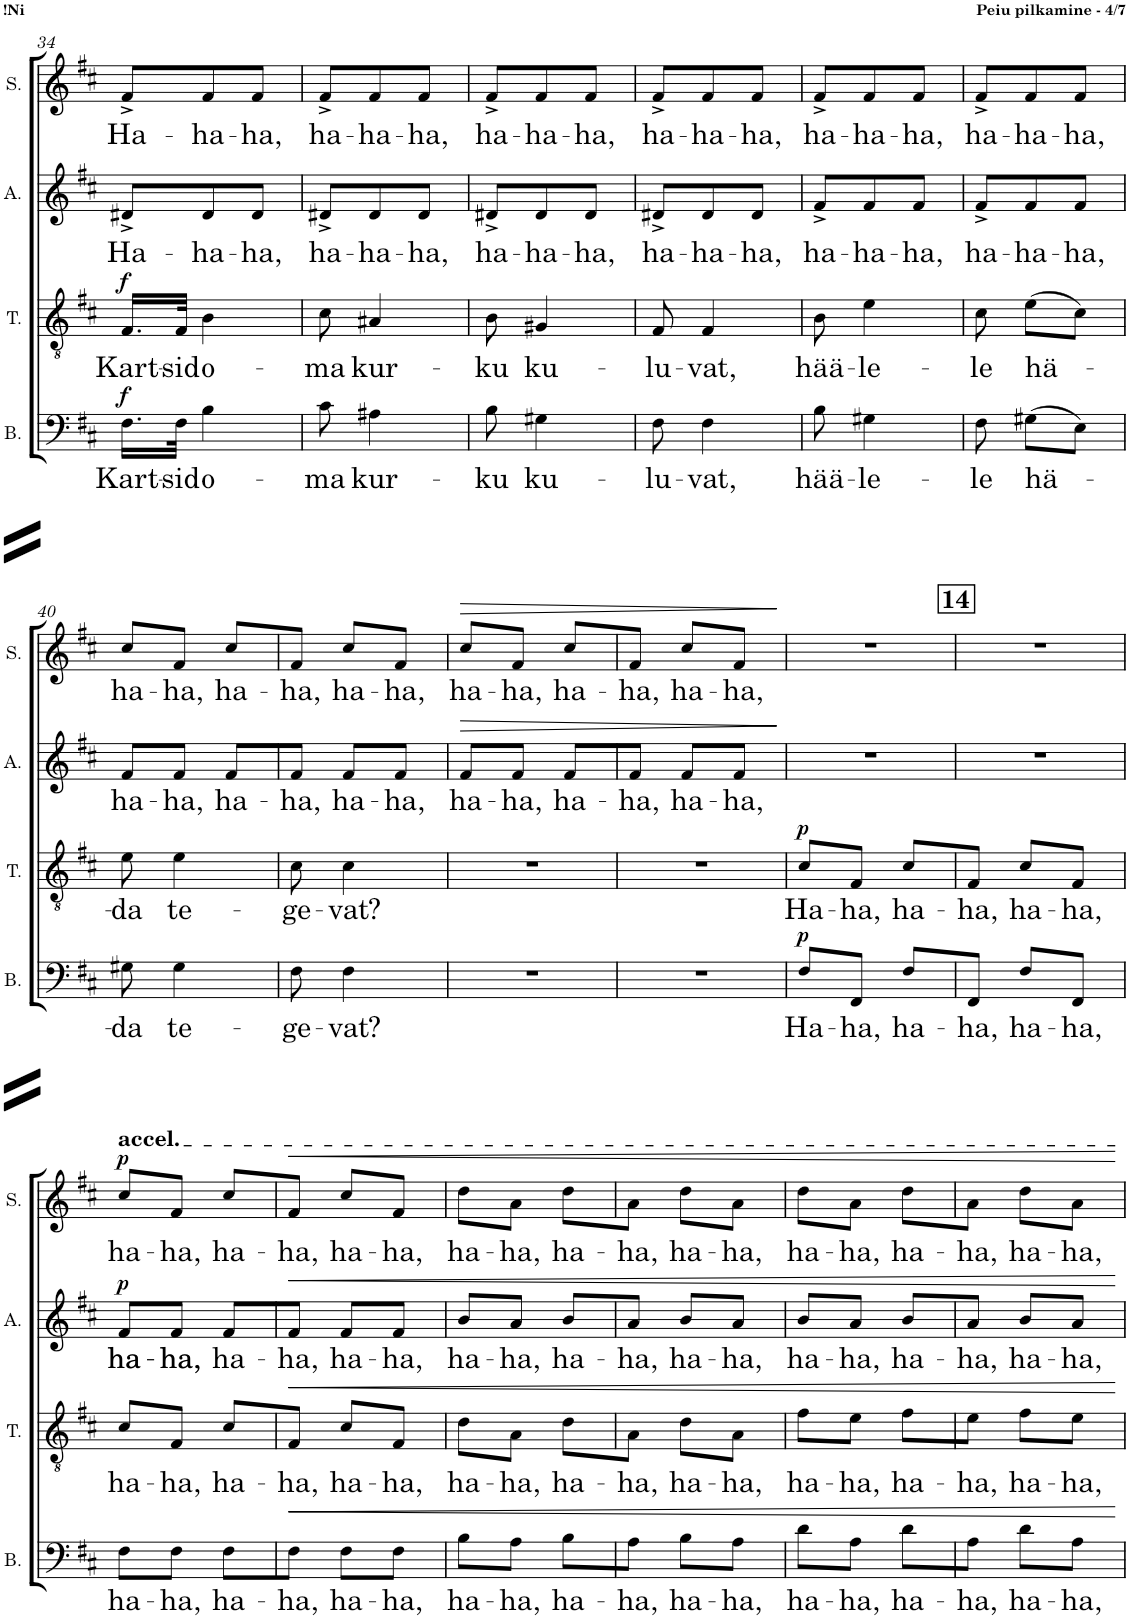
**kern	**text	**dynam	**kern	**text	**dynam	**kern	**text	**dynam	**kern	**text	**dynam
*part4	*part4	*part4	*part3	*part3	*part3	*part2	*part2	*part2	*part1	*part1	*part1
*staff4	*staff4	*staff4	*staff3	*staff3	*staff3	*staff2	*staff2	*staff2	*staff1	*staff1	*staff1
*I"Bass	*	*	*I"Tenor	*	*	*I"Alto	*	*	*I"Soprano	*	*
*I'B.	*	*	*I'T.	*	*	*I'A.	*	*	*I'S.	*	*
!!LO:PB:g=z
*clefF4	*	*	*clefGv2	*	*	*clefG2	*	*	*clefG2	*	*
*k[f#c#]	*	*	*k[f#c#]	*	*	*k[f#c#]	*	*	*k[f#c#]	*	*
*M3/8	*	*	*M3/8	*	*	*M3/8	*	*	*M3/8	*	*
=34	=34	=34	=34	=34	=34	=34	=34	=34	=34	=34	=34
!	!LO:LY:b	!LO:DY:a	!	!LO:LY:b	!LO:DY:a	!	!LO:LY:b	!	!	!LO:LY:b	!
16.F#\LL	Kart-	f	16.F#/LL	Kart-	f	8d#X^/L	Ha-	.	8f#^/L	Ha-	.
!	!LO:LY:b	!	!	!LO:LY:b	!	!	!	!	!	!	!
32F#\JJk	-sid	.	32F#/JJk	-sid	.	.	.	.	.	.	.
!	!LO:LY:b	!	!	!LO:LY:b	!	!	!LO:LY:b	!	!	!LO:LY:b	!
4B\	o-	.	4B\	o-	.	8d#/	-ha-	.	8f#/	-ha-	.
!	!	!	!	!	!	!	!LO:LY:b	!	!	!LO:LY:b	!
.	.	.	.	.	.	8d#/J	-ha,	.	8f#/J	-ha,	.
=35	=35	=35	=35	=35	=35	=35	=35	=35	=35	=35	=35
!	!LO:LY:b	!	!	!LO:LY:b	!	!	!LO:LY:b	!	!	!LO:LY:b	!
8c#\	-ma	.	8c#\	-ma	.	8d#X^/L	ha-	.	8f#^/L	ha-	.
!	!LO:LY:b	!	!	!LO:LY:b	!	!	!LO:LY:b	!	!	!LO:LY:b	!
4A#X\	kur-	.	4A#X/	kur-	.	8d#/	-ha-	.	8f#/	-ha-	.
!	!	!	!	!	!	!	!LO:LY:b	!	!	!LO:LY:b	!
.	.	.	.	.	.	8d#/J	-ha,	.	8f#/J	-ha,	.
=36	=36	=36	=36	=36	=36	=36	=36	=36	=36	=36	=36
!	!LO:LY:b	!	!	!LO:LY:b	!	!	!LO:LY:b	!	!	!LO:LY:b	!
8B\	-ku	.	8B\	-ku	.	8d#X^/L	ha-	.	8f#^/L	ha-	.
!	!LO:LY:b	!	!	!LO:LY:b	!	!	!LO:LY:b	!	!	!LO:LY:b	!
4G#X\	ku-	.	4G#X/	ku-	.	8d#/	-ha-	.	8f#/	-ha-	.
!	!	!	!	!	!	!	!LO:LY:b	!	!	!LO:LY:b	!
.	.	.	.	.	.	8d#/J	-ha,	.	8f#/J	-ha,	.
=37	=37	=37	=37	=37	=37	=37	=37	=37	=37	=37	=37
!	!LO:LY:b	!	!	!LO:LY:b	!	!	!LO:LY:b	!	!	!LO:LY:b	!
8F#\	-lu-	.	8F#/	-lu-	.	8d#X^/L	ha-	.	8f#^/L	ha-	.
!	!LO:LY:b	!	!	!LO:LY:b	!	!	!LO:LY:b	!	!	!LO:LY:b	!
4F#\	-vat,	.	4F#/	-vat,	.	8d#/	-ha-	.	8f#/	-ha-	.
!	!	!	!	!	!	!	!LO:LY:b	!	!	!LO:LY:b	!
.	.	.	.	.	.	8d#/J	-ha,	.	8f#/J	-ha,	.
=38	=38	=38	=38	=38	=38	=38	=38	=38	=38	=38	=38
!	!LO:LY:b	!	!	!LO:LY:b	!	!	!LO:LY:b	!	!	!LO:LY:b	!
8B\	hää-	.	8B\	hää-	.	8f#^/L	ha-	.	8f#^/L	ha-	.
!	!LO:LY:b	!	!	!LO:LY:b	!	!	!LO:LY:b	!	!	!LO:LY:b	!
4G#X\	-le-	.	4e\	-le-	.	8f#/	-ha-	.	8f#/	-ha-	.
!	!	!	!	!	!	!	!LO:LY:b	!	!	!LO:LY:b	!
.	.	.	.	.	.	8f#/J	-ha,	.	8f#/J	-ha,	.
=39	=39	=39	=39	=39	=39	=39	=39	=39	=39	=39	=39
!	!LO:LY:b	!	!	!LO:LY:b	!	!	!LO:LY:b	!	!	!LO:LY:b	!
8F#\	-le	.	8c#\	-le	.	8f#^/L	ha-	.	8f#^/L	ha-	.
!	!LO:LY:b	!	!	!LO:LY:b	!	!	!LO:LY:b	!	!	!LO:LY:b	!
(8G#X\L	hä-	.	(8e\L	hä-	.	8f#/	-ha-	.	8f#/	-ha-	.
!	!	!	!	!	!	!	!LO:LY:b	!	!	!LO:LY:b	!
8E\J)	.	.	8c#\J)	.	.	8f#/J	-ha,	.	8f#/J	-ha,	.
!!LO:LB:g=z
=40	=40	=40	=40	=40	=40	=40	=40	=40	=40	=40	=40
!	!LO:LY:b	!	!	!LO:LY:b	!	!	!LO:LY:b	!	!	!LO:LY:b	!
8G#X\	-da	.	8e\	-da	.	8f#/L	ha-	.	8cc#/L	ha-	.
!	!LO:LY:b	!	!	!LO:LY:b	!	!	!LO:LY:b	!	!	!LO:LY:b	!
4G#\	te-	.	4e\	te-	.	8f#/J	-ha,	.	8f#/J	-ha,	.
!	!	!	!	!	!	!	!LO:LY:b	!	!	!LO:LY:b	!
.	.	.	.	.	.	8f#/L	ha-	.	8cc#/L	ha-	.
=41	=41	=41	=41	=41	=41	=41	=41	=41	=41	=41	=41
!	!LO:LY:b	!	!	!LO:LY:b	!	!	!LO:LY:b	!	!	!LO:LY:b	!
8F#\	-ge-	.	8c#\	-ge-	.	8f#/J	-ha,	.	8f#/J	-ha,	.
!	!LO:LY:b	!	!	!LO:LY:b	!	!	!LO:LY:b	!	!	!LO:LY:b	!
4F#\	-vat?	.	4c#\	-vat?	.	8f#/L	ha-	.	8cc#/L	ha-	.
!	!	!	!	!	!	!	!LO:LY:b	!	!	!LO:LY:b	!
.	.	.	.	.	.	8f#/J	-ha,	.	8f#/J	-ha,	.
=42	=42	=42	=42	=42	=42	=42	=42	=42	=42	=42	=42
!	!	!	!	!	!	!	!LO:LY:b	!LO:HP:b	!	!LO:LY:b	!LO:HP:b
4.r	.	.	4.r	.	.	8f#/L	ha-	>	8cc#/L	ha-	>
!	!	!	!	!	!	!	!LO:LY:b	!	!	!LO:LY:b	!
.	.	.	.	.	.	8f#/J	-ha,	.	8f#/J	-ha,	.
!	!	!	!	!	!	!	!LO:LY:b	!	!	!LO:LY:b	!
.	.	.	.	.	.	8f#/L	ha-	.	8cc#/L	ha-	.
=43	=43	=43	=43	=43	=43	=43	=43	=43	=43	=43	=43
!	!	!	!	!	!	!	!LO:LY:b	!	!	!LO:LY:b	!
4.r	.	.	4.r	.	.	8f#/J	-ha,	.	8f#/J	-ha,	.
!	!	!	!	!	!	!	!LO:LY:b	!	!	!LO:LY:b	!
.	.	.	.	.	.	8f#/L	ha-	.	8cc#/L	ha-	.
!	!	!	!	!	!	!	!LO:LY:b	!	!	!LO:LY:b	!
.	.	.	.	.	.	8f#/J	-ha,	.	8f#/J	-ha,	.
.	.	.	.	.	.	.	.	]	.	.	]
=44	=44	=44	=44	=44	=44	=44	=44	=44	=44	=44	=44
!	!LO:LY:b	!LO:DY:a	!	!LO:LY:b	!LO:DY:a	!	!	!	!	!	!
8F#/L	Ha-	p	8c#/L	Ha-	p	4.r	.	.	4.r	.	.
!	!LO:LY:b	!	!	!LO:LY:b	!	!	!	!	!	!	!
8FF#/J	-ha,	.	8F#/J	-ha,	.	.	.	.	.	.	.
!	!LO:LY:b	!	!	!LO:LY:b	!	!	!	!	!	!	!
8F#/L	ha-	.	8c#/L	ha-	.	.	.	.	.	.	.
!!LO:REH:place=s1:a:B:cj:fs=14:t=14
=45	=45	=45	=45	=45	=45	=45	=45	=45	=45	=45	=45
!	!LO:LY:b	!	!	!LO:LY:b	!	!	!	!	!	!	!
8FF#/J	-ha,	.	8F#/J	-ha,	.	4.r	.	.	4.r	.	.
!	!LO:LY:b	!	!	!LO:LY:b	!	!	!	!	!	!	!
8F#/L	ha-	.	8c#/L	ha-	.	.	.	.	.	.	.
!	!LO:LY:b	!	!	!LO:LY:b	!	!	!	!	!	!	!
8FF#/J	-ha,	.	8F#/J	-ha,	.	.	.	.	.	.	.
!!LO:LB:g=z
=46	=46	=46	=46	=46	=46	=46	=46	=46	=46	=46	=46
!	!	!	!	!	!	!	!	!	!LO:TX:a:t=accel.	!	!
!	!LO:LY:b	!	!	!LO:LY:b	!	!	!LO:LY:b	!LO:DY:a	!	!LO:LY:b	!LO:DY:a
8F#\L	ha-	.	8c#/L	ha-	.	8f#/L	ha-	p	8cc#/L	ha-	p
!	!LO:LY:b	!	!	!LO:LY:b	!	!	!LO:LY:b	!	!	!LO:LY:b	!
8F#\J	-ha,	.	8F#/J	-ha,	.	8f#/J	-ha,	.	8f#/J	-ha,	.
!	!LO:LY:b	!	!	!LO:LY:b	!	!	!LO:LY:b	!	!	!LO:LY:b	!
8F#\L	ha-	.	8c#/L	ha-	.	8f#/L	ha-	.	8cc#/L	ha-	.
=47	=47	=47	=47	=47	=47	=47	=47	=47	=47	=47	=47
!	!LO:LY:b	!LO:HP:b	!	!LO:LY:b	!LO:HP:b	!	!LO:LY:b	!LO:HP:b	!	!LO:LY:b	!LO:HP:b
8F#\J	-ha,	<	8F#/J	-ha,	<	8f#/J	-ha,	<	8f#/J	-ha,	<
!	!LO:LY:b	!	!	!LO:LY:b	!	!	!LO:LY:b	!	!	!LO:LY:b	!
8F#\L	ha-	.	8c#/L	ha-	.	8f#/L	ha-	.	8cc#/L	ha-	.
!	!LO:LY:b	!	!	!LO:LY:b	!	!	!LO:LY:b	!	!	!LO:LY:b	!
8F#\J	-ha,	.	8F#/J	-ha,	.	8f#/J	-ha,	.	8f#/J	-ha,	.
=48	=48	=48	=48	=48	=48	=48	=48	=48	=48	=48	=48
!	!LO:LY:b	!	!	!LO:LY:b	!	!	!LO:LY:b	!	!	!LO:LY:b	!
8B\L	ha-	.	8d\L	ha-	.	8b/L	ha-	.	8dd\L	ha-	.
!	!LO:LY:b	!	!	!LO:LY:b	!	!	!LO:LY:b	!	!	!LO:LY:b	!
8A\J	-ha,	.	8A\J	-ha,	.	8a/J	-ha,	.	8a\J	-ha,	.
!	!LO:LY:b	!	!	!LO:LY:b	!	!	!LO:LY:b	!	!	!LO:LY:b	!
8B\L	ha-	.	8d\L	ha-	.	8b/L	ha-	.	8dd\L	ha-	.
=49	=49	=49	=49	=49	=49	=49	=49	=49	=49	=49	=49
!	!LO:LY:b	!	!	!LO:LY:b	!	!	!LO:LY:b	!	!	!LO:LY:b	!
8A\J	-ha,	.	8A\J	-ha,	.	8a/J	-ha,	.	8a\J	-ha,	.
!	!LO:LY:b	!	!	!LO:LY:b	!	!	!LO:LY:b	!	!	!LO:LY:b	!
8B\L	ha-	.	8d\L	ha-	.	8b/L	ha-	.	8dd\L	ha-	.
!	!LO:LY:b	!	!	!LO:LY:b	!	!	!LO:LY:b	!	!	!LO:LY:b	!
8A\J	-ha,	.	8A\J	-ha,	.	8a/J	-ha,	.	8a\J	-ha,	.
=50	=50	=50	=50	=50	=50	=50	=50	=50	=50	=50	=50
!	!LO:LY:b	!	!	!LO:LY:b	!	!	!LO:LY:b	!	!	!LO:LY:b	!
8d\L	ha-	.	8f#\L	ha-	.	8b/L	ha-	.	8dd\L	ha-	.
!	!LO:LY:b	!	!	!LO:LY:b	!	!	!LO:LY:b	!	!	!LO:LY:b	!
8A\J	-ha,	.	8e\J	-ha,	.	8a/J	-ha,	.	8a\J	-ha,	.
!	!LO:LY:b	!	!	!LO:LY:b	!	!	!LO:LY:b	!	!	!LO:LY:b	!
8d\L	ha-	.	8f#\L	ha-	.	8b/L	ha-	.	8dd\L	ha-	.
=51	=51	=51	=51	=51	=51	=51	=51	=51	=51	=51	=51
!	!LO:LY:b	!	!	!LO:LY:b	!	!	!LO:LY:b	!	!	!LO:LY:b	!
8A\J	-ha,	.	8e\J	-ha,	.	8a/J	-ha,	.	8a\J	-ha,	.
!	!LO:LY:b	!	!	!LO:LY:b	!	!	!LO:LY:b	!	!	!LO:LY:b	!
8d\L	ha-	.	8f#\L	ha-	.	8b/L	ha-	.	8dd\L	ha-	.
!	!LO:LY:b	!	!	!LO:LY:b	!	!	!LO:LY:b	!	!	!LO:LY:b	!
8A\J	-ha,	.	8e\J	-ha,	.	8a/J	-ha,	.	8a\J	-ha,	.
.	.	[	.	.	[	.	.	[	.	.	[
=	=	=	=	=	=	=	=	=	=	=	=
*-	*-	*-	*-	*-	*-	*-	*-	*-	*-	*-	*-
